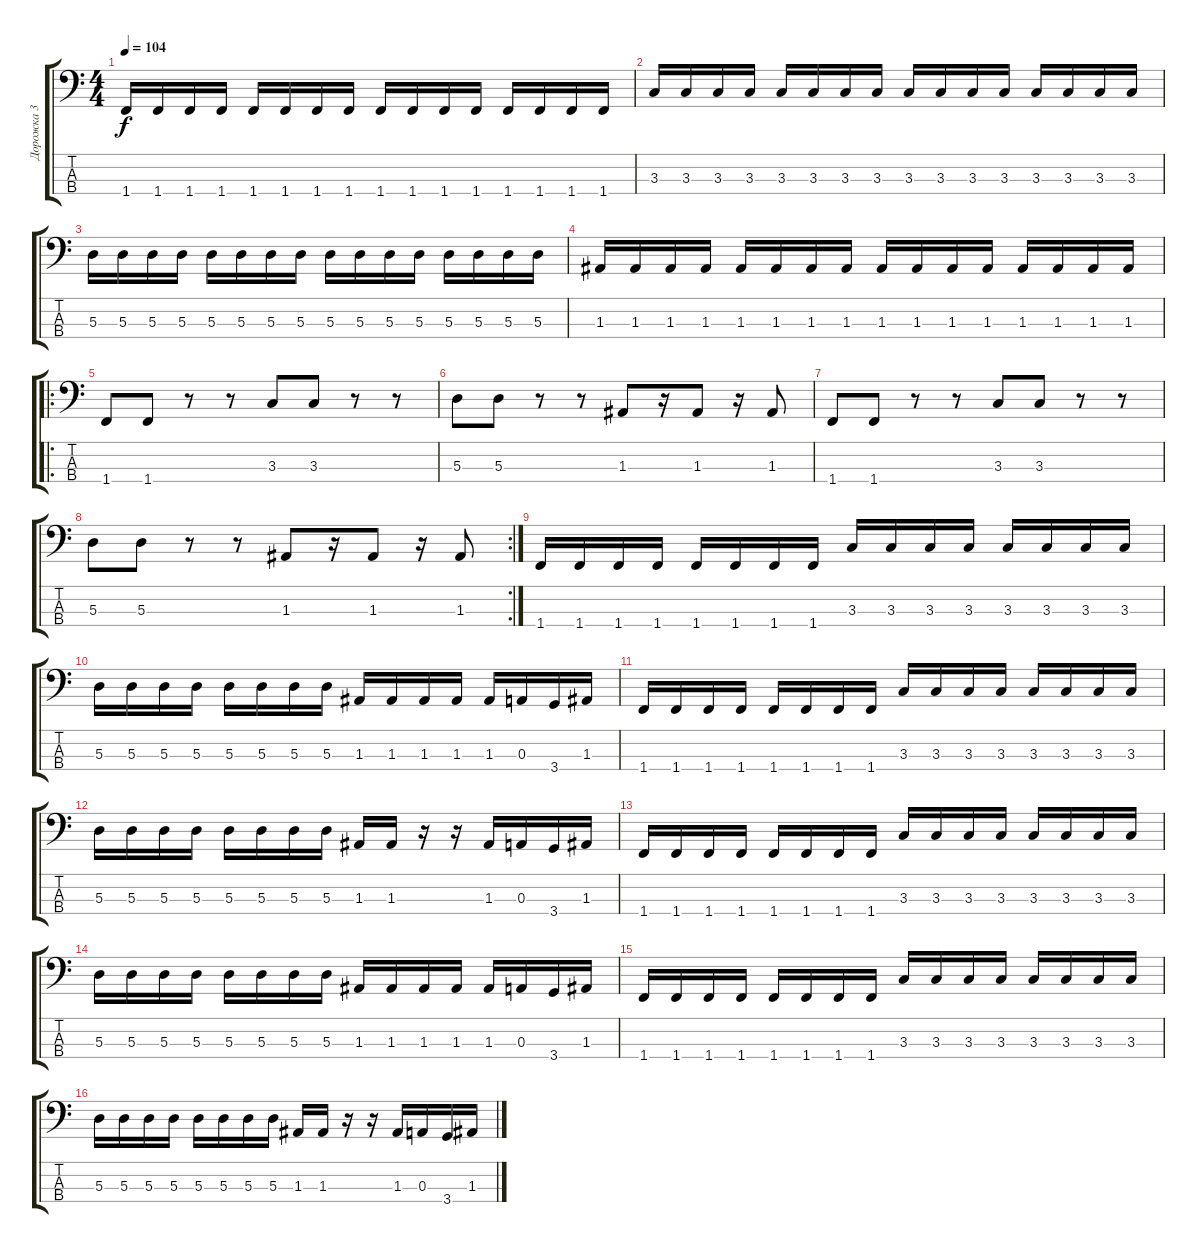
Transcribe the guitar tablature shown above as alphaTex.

\track ("Дорожка 3" "Дорожка 3") {instrument slapbass1}
\staff {score tabs}
\tuning (G2 D2 A1 E1) {hide}
\ts (4 4)
\tempo 104
\clef f4
\ks c
1.4.16{dy f} 1.4.16 1.4.16 1.4.16 1.4.16 1.4.16 1.4.16 1.4.16 1.4.16 1.4.16 1.4.16 1.4.16 1.4.16 1.4.16 1.4.16 1.4.16 |
3.3.16 3.3.16 3.3.16 3.3.16 3.3.16 3.3.16 3.3.16 3.3.16 3.3.16 3.3.16 3.3.16 3.3.16 3.3.16 3.3.16 3.3.16 3.3.16 |
5.3.16 5.3.16 5.3.16 5.3.16 5.3.16 5.3.16 5.3.16 5.3.16 5.3.16 5.3.16 5.3.16 5.3.16 5.3.16 5.3.16 5.3.16 5.3.16 |
1.3.16 1.3.16 1.3.16 1.3.16 1.3.16 1.3.16 1.3.16 1.3.16 1.3.16 1.3.16 1.3.16 1.3.16 1.3.16 1.3.16 1.3.16 1.3.16 |
\ro
1.4.8 1.4.8 r.8 r.8 3.3.8 3.3.8 r.8 r.8 |
5.3.8 5.3.8 r.8 r.8 1.3.8 r.16 1.3.8 r.16 1.3.8 |
1.4.8 1.4.8 r.8 r.8 3.3.8 3.3.8 r.8 r.8 |
\rc 2
5.3.8 5.3.8 r.8 r.8 1.3.8 r.16 1.3.8 r.16 1.3.8 |
1.4.16 1.4.16 1.4.16 1.4.16 1.4.16 1.4.16 1.4.16 1.4.16 3.3.16 3.3.16 3.3.16 3.3.16 3.3.16 3.3.16 3.3.16 3.3.16 |
5.3.16 5.3.16 5.3.16 5.3.16 5.3.16 5.3.16 5.3.16 5.3.16 1.3.16 1.3.16 1.3.16 1.3.16 1.3.16 0.3.16 3.4.16 1.3.16 |
1.4.16 1.4.16 1.4.16 1.4.16 1.4.16 1.4.16 1.4.16 1.4.16 3.3.16 3.3.16 3.3.16 3.3.16 3.3.16 3.3.16 3.3.16 3.3.16 |
5.3.16 5.3.16 5.3.16 5.3.16 5.3.16 5.3.16 5.3.16 5.3.16 1.3.16 1.3.16 r.16 r.16 1.3.16 0.3.16 3.4.16 1.3.16 |
1.4.16 1.4.16 1.4.16 1.4.16 1.4.16 1.4.16 1.4.16 1.4.16 3.3.16 3.3.16 3.3.16 3.3.16 3.3.16 3.3.16 3.3.16 3.3.16 |
5.3.16 5.3.16 5.3.16 5.3.16 5.3.16 5.3.16 5.3.16 5.3.16 1.3.16 1.3.16 1.3.16 1.3.16 1.3.16 0.3.16 3.4.16 1.3.16 |
1.4.16 1.4.16 1.4.16 1.4.16 1.4.16 1.4.16 1.4.16 1.4.16 3.3.16 3.3.16 3.3.16 3.3.16 3.3.16 3.3.16 3.3.16 3.3.16 |
5.3.16 5.3.16 5.3.16 5.3.16 5.3.16 5.3.16 5.3.16 5.3.16 1.3.16 1.3.16 r.16 r.16 1.3.16 0.3.16 3.4.16 1.3.16
